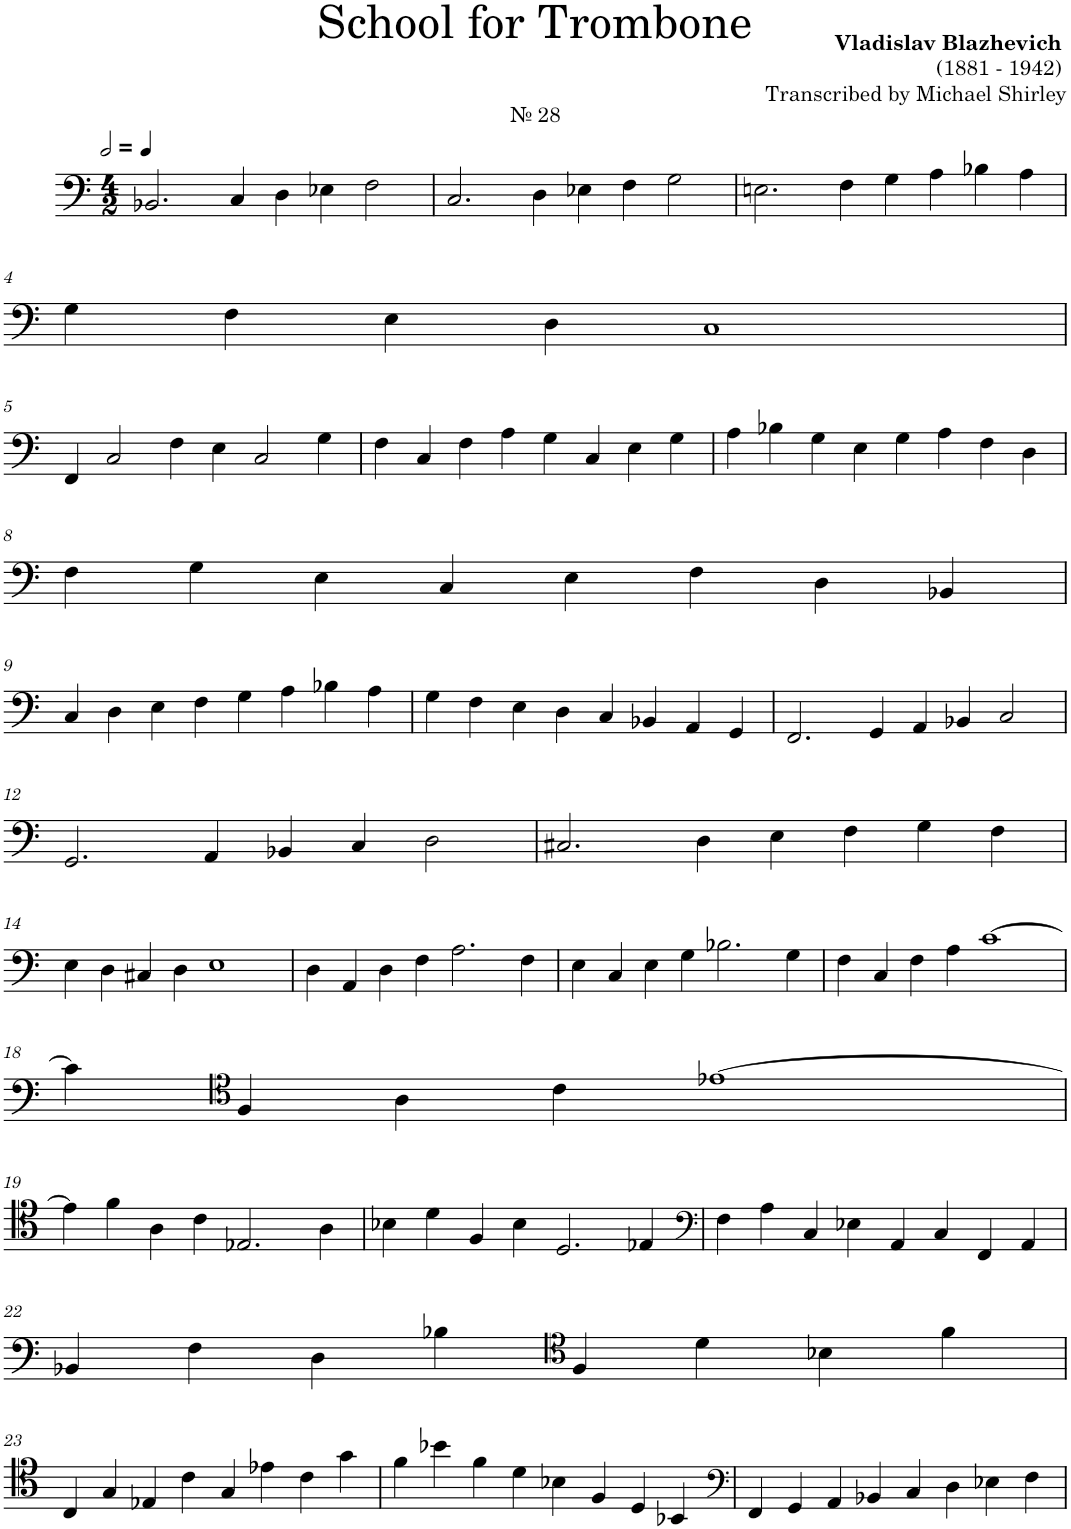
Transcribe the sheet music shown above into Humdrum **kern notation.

**kern
*part1
*staff1
*I"Trombone
*I'Tbn.
*clefF4
*k[]
*M4/2
=1
!LO:TX:a:t=№ 28
2.BB-X/
4C/
4D\
4E-X\
2F\
=2
2.C/
4D\
4E-X\
4F\
2G\
=3
2.En\
4F\
4G\
4A\
4B-X\
4A\
!!LO:LB:g=z
=4
4G\
4F\
4E\
4D\
1C
!!LO:LB:g=z
=5
4FF/
2C/
4F\
4E\
2C/
4G\
=6
4F\
4C/
4F\
4A\
4G\
4C/
4E\
4G\
=7
4A\
4B-X\
4G\
4E\
4G\
4A\
4F\
4D\
!!LO:LB:g=z
=8
4F\
4G\
4E\
4C/
4E\
4F\
4D\
4BB-X/
!!LO:LB:g=z
=9
4C/
4D\
4E\
4F\
4G\
4A\
4B-X\
4A\
=10
4G\
4F\
4E\
4D\
4C/
4BB-X/
4AA/
4GG/
=11
2.FF/
4GG/
4AA/
4BB-X/
2C/
!!LO:LB:g=z
=12
2.GG/
4AA/
4BB-X/
4C/
2D\
=13
2.C#X/
4D\
4E\
4F\
4G\
4F\
!!LO:LB:g=z
=14
4E\
4D\
4C#X/
4D\
1E
=15
4D\
4AA/
4D\
4F\
2.A\
4F\
=16
4E\
4C/
4E\
4G\
2.B-X\
4G\
=17
4F\
4C/
4F\
4A\
[1c
!!LO:LB:g=z
=18
4c\]
*clefC4
4F/
4A\
4c\
[1e-X
!!LO:LB:g=z
=19
4e-\]
4f\
4A\
4c\
2.E-X/
4A\
=20
4B-X\
4d\
4F/
4B-\
2.D/
4E-X/
=21
*clefF4
4F\
4A\
4C/
4E-X\
4AA/
4C/
4FF/
4AA/
!!LO:LB:g=z
=22
4BB-X/
4F\
4D\
4B-X\
*clefC4
4F/
4d\
4B-X\
4f\
!!LO:LB:g=z
=23
4C/
4G/
4E-X/
4c\
4G/
4e-X\
4c\
4g\
=24
4f\
4b-X\
4f\
4d\
4B-X\
4F/
4D/
4BB-X/
=25
*clefF4
4FF/
4GG/
4AA/
4BB-X/
4C/
4D\
4E-X\
4F\
=
*-
